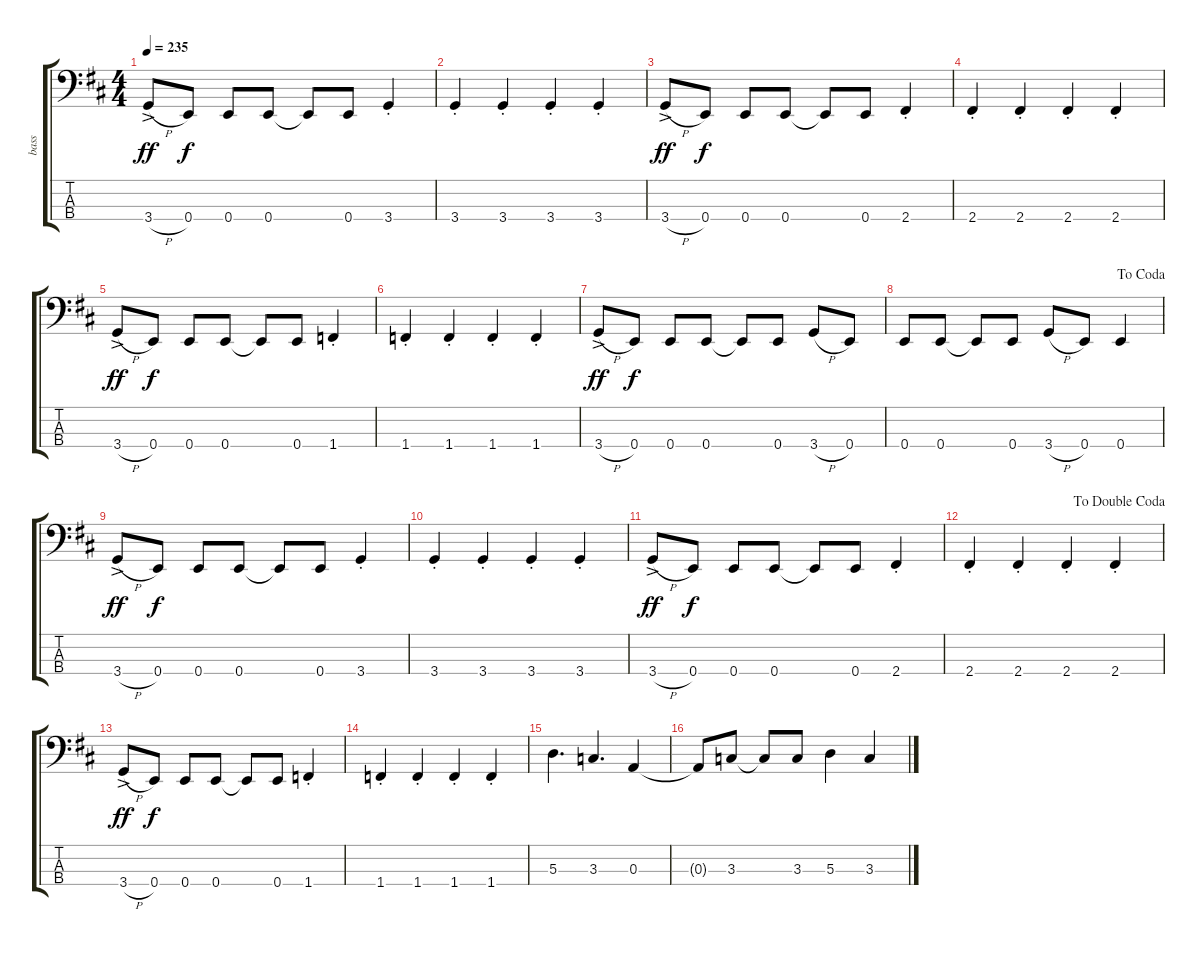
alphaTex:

\track ("bass" "bass") {instrument electricbassfinger}
\staff {score tabs}
\tuning (G2 D2 A1 E1) {hide}
\ts (4 4)
\tempo 235
\clef f4
\ks d
3.4{h ac}.8{dy ff} 0.4.8{dy f} 0.4.8 0.4.8 0.4{t}.8 0.4.8 3.4{st}.4 |
3.4{st}.4 3.4{st}.4 3.4{st}.4 3.4{st}.4 |
3.4{h ac}.8{dy ff} 0.4.8{dy f} 0.4.8 0.4.8 0.4{t}.8 0.4.8 2.4{st}.4 |
2.4{st}.4 2.4{st}.4 2.4{st}.4 2.4{st}.4 |
3.4{h ac}.8{dy ff} 0.4.8{dy f} 0.4.8 0.4.8 0.4{t}.8 0.4.8 1.4{st}.4 |
1.4{st}.4 1.4{st}.4 1.4{st}.4 1.4{st}.4 |
3.4{h ac}.8{dy ff} 0.4.8{dy f} 0.4.8 0.4.8 0.4{t}.8 0.4.8 3.4{h}.8 0.4.8 |
\jump dacoda
0.4.8 0.4.8 0.4{t}.8 0.4.8 3.4{h}.8 0.4.8 0.4.4 |
3.4{h ac}.8{dy ff} 0.4.8{dy f} 0.4.8 0.4.8 0.4{t}.8 0.4.8 3.4{st}.4 |
3.4{st}.4 3.4{st}.4 3.4{st}.4 3.4{st}.4 |
3.4{h ac}.8{dy ff} 0.4.8{dy f} 0.4.8 0.4.8 0.4{t}.8 0.4.8 2.4{st}.4 |
\jump dadoublecoda
2.4{st}.4 2.4{st}.4 2.4{st}.4 2.4{st}.4 |
3.4{h ac}.8{dy ff} 0.4.8{dy f} 0.4.8 0.4.8 0.4{t}.8 0.4.8 1.4{st}.4 |
1.4{st}.4 1.4{st}.4 1.4{st}.4 1.4{st}.4 |
5.3.4{d} 3.3.4{d} 0.3.4 |
0.3{t}.8 3.3.8 3.3{t}.8 3.3.8 5.3.4 3.3.4
